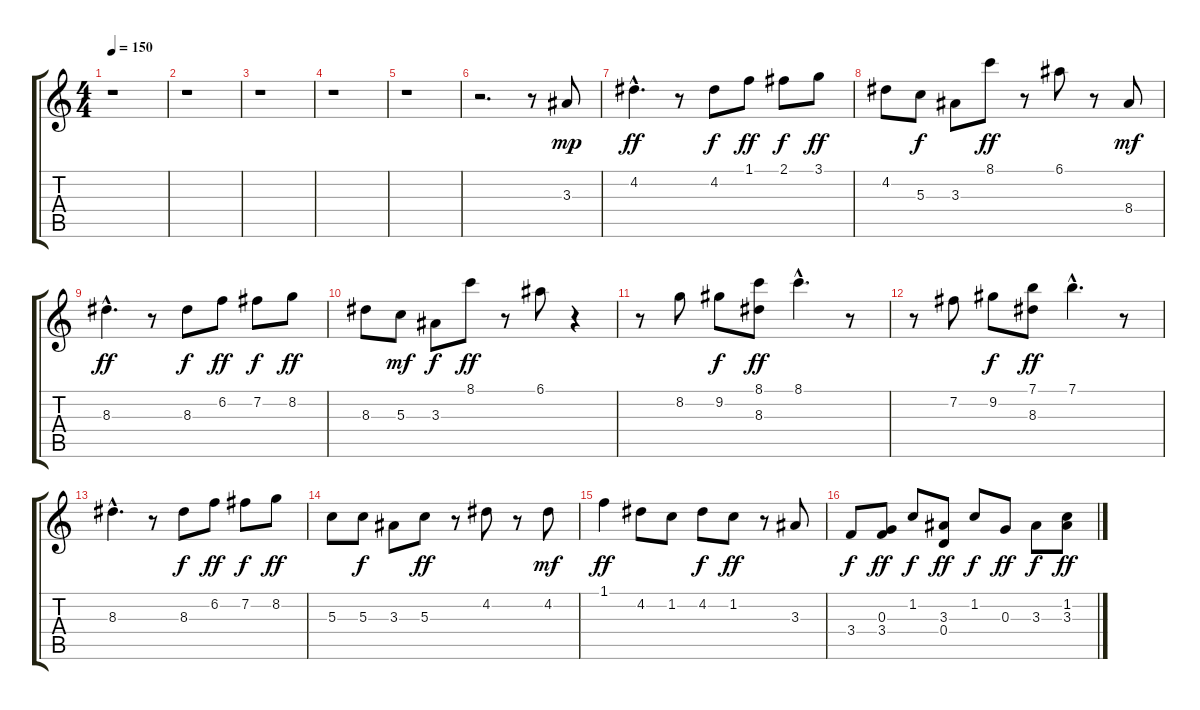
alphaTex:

\track "" {instrument overdrivenguitar}
\staff {score tabs}
\tuning (E4 B3 G3 D3 A2 E2) {hide}
\ts (4 4)
\tempo 150
\clef g2
\ks c
r.1{dy ff} |
r.1 |
r.1 |
r.1 |
r.1 |
r.2{d} r.8 3.3.8{dy mp} |
4.2{hac}.4{d dy ff} r.8 4.2.8{dy f} 1.1.8{dy ff} 2.1.8{dy f} 3.1.8{dy ff} |
4.2.8 5.3.8{dy f} 3.3.8 8.1.8{dy ff} r.8 6.1.8 r.8 8.4.8{dy mf} |
8.3{hac}.4{d dy ff} r.8 8.3.8{dy f} 6.2.8{dy ff} 7.2.8{dy f} 8.2.8{dy ff} |
8.3.8 5.3.8{dy mf} 3.3.8{dy f} 8.1.8{dy ff} r.8 6.1.8 r.4 |
r.8 8.2.8 9.2.8{dy f} (8.1 8.3).8{dy ff} 8.1{hac}.4{d} r.8 |
r.8 7.2.8 9.2.8{dy f} (7.1 8.3).8{dy ff} 7.1{hac}.4{d} r.8 |
8.3{hac}.4{d} r.8 8.3.8{dy f} 6.2.8{dy ff} 7.2.8{dy f} 8.2.8{dy ff} |
5.3.8 5.3.8{dy f} 3.3.8 5.3.8{dy ff} r.8 4.2.8 r.8 4.2.8{dy mf} |
1.1.4{dy ff} 4.2.8 1.2.8 4.2.8{dy f} 1.2.8{dy ff} r.8 3.3.8 |
3.4.8{dy f} (0.3 3.4).8{dy ff} 1.2.8{dy f} (3.3 0.4).8{dy ff} 1.2.8{dy f} 0.3.8{dy ff} 3.3.8{dy f} (1.2 3.3).8{dy ff}
